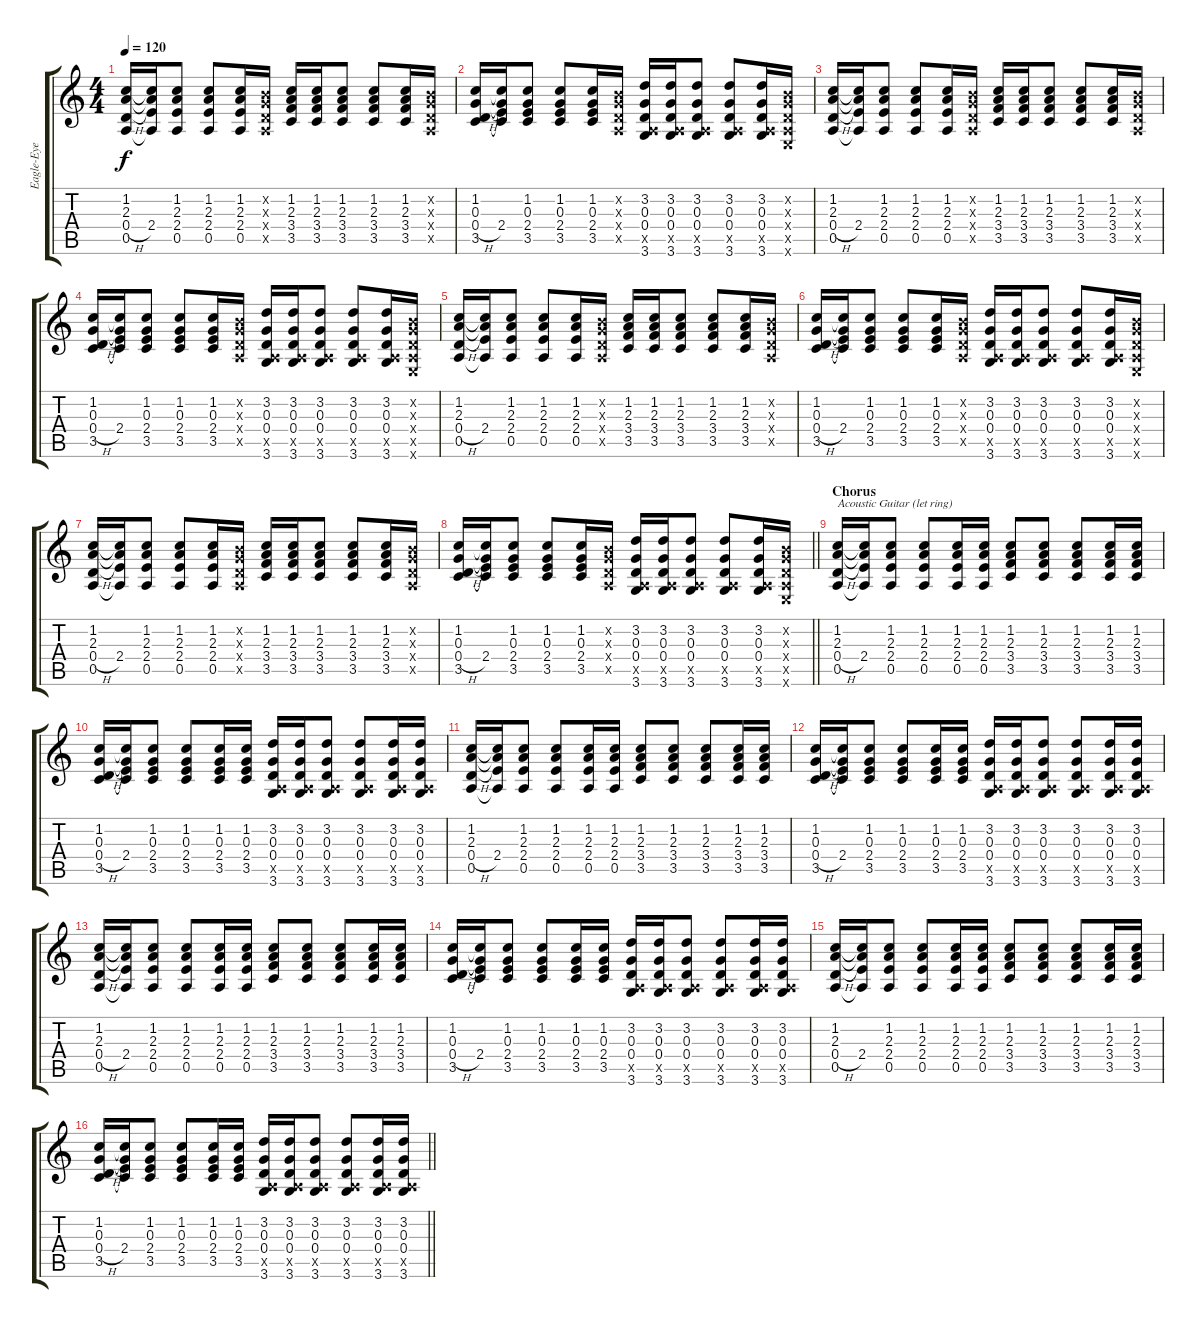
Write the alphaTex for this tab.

\track ("Eagle-Eye Cherry Guitar" "Eagle-Eye ") {instrument electricguitarmuted}
\staff {score tabs}
\tuning (E4 B3 G3 D3 A2 E2) {hide}
\ts (4 4)
\tempo 120
\clef g2
\ks c
(1.2 2.3 0.4{h} 0.5).16{dy f} (1.2{t} 2.3{t} 2.4 0.5{t}).16 (1.2 2.3 2.4 0.5).8 (1.2 2.3 2.4 0.5).8 (1.2 2.3 2.4 0.5).16 (0.2{x} 0.3{x} 0.4{x} 0.5{x}).16 (1.2 2.3 3.4 3.5).16 (1.2 2.3 3.4 3.5).16 (1.2 2.3 3.4 3.5).8 (1.2 2.3 3.4 3.5).8 (1.2 2.3 3.4 3.5).16 (0.2{x} 0.3{x} 0.4{x} 0.5{x}).16 |
(1.2 0.3 0.4{h} 3.5).16 (1.2{t} 0.3{t} 2.4 3.5{t}).16 (1.2 0.3 2.4 3.5).8 (1.2 0.3 2.4 3.5).8 (1.2 0.3 2.4 3.5).16 (0.2{x} 0.3{x} 0.4{x} 0.5{x}).16 (3.2 0.3 0.4 0.5{x} 3.6).16 (3.2 0.3 0.4 0.5{x} 3.6).16 (3.2 0.3 0.4 0.5{x} 3.6).8 (3.2 0.3 0.4 0.5{x} 3.6).8 (3.2 0.3 0.4 0.5{x} 3.6).16 (0.2{x} 0.3{x} 0.4{x} 0.5{x} 0.6{x}).16 |
(1.2 2.3 0.4{h} 0.5).16 (1.2{t} 2.3{t} 2.4 0.5{t}).16 (1.2 2.3 2.4 0.5).8 (1.2 2.3 2.4 0.5).8 (1.2 2.3 2.4 0.5).16 (0.2{x} 0.3{x} 0.4{x} 0.5{x}).16 (1.2 2.3 3.4 3.5).16 (1.2 2.3 3.4 3.5).16 (1.2 2.3 3.4 3.5).8 (1.2 2.3 3.4 3.5).8 (1.2 2.3 3.4 3.5).16 (0.2{x} 0.3{x} 0.4{x} 0.5{x}).16 |
(1.2 0.3 0.4{h} 3.5).16 (1.2{t} 0.3{t} 2.4 3.5{t}).16 (1.2 0.3 2.4 3.5).8 (1.2 0.3 2.4 3.5).8 (1.2 0.3 2.4 3.5).16 (0.2{x} 0.3{x} 0.4{x} 0.5{x}).16 (3.2 0.3 0.4 0.5{x} 3.6).16 (3.2 0.3 0.4 0.5{x} 3.6).16 (3.2 0.3 0.4 0.5{x} 3.6).8 (3.2 0.3 0.4 0.5{x} 3.6).8 (3.2 0.3 0.4 0.5{x} 3.6).16 (0.2{x} 0.3{x} 0.4{x} 0.5{x} 0.6{x}).16 |
(1.2 2.3 0.4{h} 0.5).16 (1.2{t} 2.3{t} 2.4 0.5{t}).16 (1.2 2.3 2.4 0.5).8 (1.2 2.3 2.4 0.5).8 (1.2 2.3 2.4 0.5).16 (0.2{x} 0.3{x} 0.4{x} 0.5{x}).16 (1.2 2.3 3.4 3.5).16 (1.2 2.3 3.4 3.5).16 (1.2 2.3 3.4 3.5).8 (1.2 2.3 3.4 3.5).8 (1.2 2.3 3.4 3.5).16 (0.2{x} 0.3{x} 0.4{x} 0.5{x}).16 |
(1.2 0.3 0.4{h} 3.5).16 (1.2{t} 0.3{t} 2.4 3.5{t}).16 (1.2 0.3 2.4 3.5).8 (1.2 0.3 2.4 3.5).8 (1.2 0.3 2.4 3.5).16 (0.2{x} 0.3{x} 0.4{x} 0.5{x}).16 (3.2 0.3 0.4 0.5{x} 3.6).16 (3.2 0.3 0.4 0.5{x} 3.6).16 (3.2 0.3 0.4 0.5{x} 3.6).8 (3.2 0.3 0.4 0.5{x} 3.6).8 (3.2 0.3 0.4 0.5{x} 3.6).16 (0.2{x} 0.3{x} 0.4{x} 0.5{x} 0.6{x}).16 |
(1.2 2.3 0.4{h} 0.5).16 (1.2{t} 2.3{t} 2.4 0.5{t}).16 (1.2 2.3 2.4 0.5).8 (1.2 2.3 2.4 0.5).8 (1.2 2.3 2.4 0.5).16 (0.2{x} 0.3{x} 0.4{x} 0.5{x}).16 (1.2 2.3 3.4 3.5).16 (1.2 2.3 3.4 3.5).16 (1.2 2.3 3.4 3.5).8 (1.2 2.3 3.4 3.5).8 (1.2 2.3 3.4 3.5).16 (0.2{x} 0.3{x} 0.4{x} 0.5{x}).16 |
\barLineRight lightlight
(1.2 0.3 0.4{h} 3.5).16 (1.2{t} 0.3{t} 2.4 3.5{t}).16 (1.2 0.3 2.4 3.5).8 (1.2 0.3 2.4 3.5).8 (1.2 0.3 2.4 3.5).16 (0.2{x} 0.3{x} 0.4{x} 0.5{x}).16 (3.2 0.3 0.4 0.5{x} 3.6).16 (3.2 0.3 0.4 0.5{x} 3.6).16 (3.2 0.3 0.4 0.5{x} 3.6).8 (3.2 0.3 0.4 0.5{x} 3.6).8 (3.2 0.3 0.4 0.5{x} 3.6).16 (0.2{x} 0.3{x} 0.4{x} 0.5{x} 0.6{x}).16 |
\section ("" "Chorus")
(1.2 2.3 0.4{h} 0.5).16{txt "Acoustic Guitar (let ring)" instrument acousticguitarsteel} (1.2{t} 2.3{t} 2.4 0.5{t}).16 (1.2 2.3 2.4 0.5).8 (1.2 2.3 2.4 0.5).8 (1.2 2.3 2.4 0.5).16 (1.2 2.3 2.4 0.5).16 (1.2 2.3 3.4 3.5).8 (1.2 2.3 3.4 3.5).8 (1.2 2.3 3.4 3.5).8 (1.2 2.3 3.4 3.5).16 (1.2 2.3 3.4 3.5).16 |
(1.2 0.3 0.4{h} 3.5).16 (1.2{t} 0.3{t} 2.4 3.5{t}).16 (1.2 0.3 2.4 3.5).8 (1.2 0.3 2.4 3.5).8 (1.2 0.3 2.4 3.5).16 (1.2 0.3 2.4 3.5).16 (3.2 0.3 0.4 0.5{x} 3.6).16 (3.2 0.3 0.4 0.5{x} 3.6).16 (3.2 0.3 0.4 0.5{x} 3.6).8 (3.2 0.3 0.4 0.5{x} 3.6).8 (3.2 0.3 0.4 0.5{x} 3.6).16 (3.2 0.3 0.4 0.5{x} 3.6).16 |
(1.2 2.3 0.4{h} 0.5).16 (1.2{t} 2.3{t} 2.4 0.5{t}).16 (1.2 2.3 2.4 0.5).8 (1.2 2.3 2.4 0.5).8 (1.2 2.3 2.4 0.5).16 (1.2 2.3 2.4 0.5).16 (1.2 2.3 3.4 3.5).8 (1.2 2.3 3.4 3.5).8 (1.2 2.3 3.4 3.5).8 (1.2 2.3 3.4 3.5).16 (1.2 2.3 3.4 3.5).16 |
(1.2 0.3 0.4{h} 3.5).16 (1.2{t} 0.3{t} 2.4 3.5{t}).16 (1.2 0.3 2.4 3.5).8 (1.2 0.3 2.4 3.5).8 (1.2 0.3 2.4 3.5).16 (1.2 0.3 2.4 3.5).16 (3.2 0.3 0.4 0.5{x} 3.6).16 (3.2 0.3 0.4 0.5{x} 3.6).16 (3.2 0.3 0.4 0.5{x} 3.6).8 (3.2 0.3 0.4 0.5{x} 3.6).8 (3.2 0.3 0.4 0.5{x} 3.6).16 (3.2 0.3 0.4 0.5{x} 3.6).16 |
(1.2 2.3 0.4{h} 0.5).16 (1.2{t} 2.3{t} 2.4 0.5{t}).16 (1.2 2.3 2.4 0.5).8 (1.2 2.3 2.4 0.5).8 (1.2 2.3 2.4 0.5).16 (1.2 2.3 2.4 0.5).16 (1.2 2.3 3.4 3.5).8 (1.2 2.3 3.4 3.5).8 (1.2 2.3 3.4 3.5).8 (1.2 2.3 3.4 3.5).16 (1.2 2.3 3.4 3.5).16 |
(1.2 0.3 0.4{h} 3.5).16 (1.2{t} 0.3{t} 2.4 3.5{t}).16 (1.2 0.3 2.4 3.5).8 (1.2 0.3 2.4 3.5).8 (1.2 0.3 2.4 3.5).16 (1.2 0.3 2.4 3.5).16 (3.2 0.3 0.4 0.5{x} 3.6).16 (3.2 0.3 0.4 0.5{x} 3.6).16 (3.2 0.3 0.4 0.5{x} 3.6).8 (3.2 0.3 0.4 0.5{x} 3.6).8 (3.2 0.3 0.4 0.5{x} 3.6).16 (3.2 0.3 0.4 0.5{x} 3.6).16 |
(1.2 2.3 0.4{h} 0.5).16 (1.2{t} 2.3{t} 2.4 0.5{t}).16 (1.2 2.3 2.4 0.5).8 (1.2 2.3 2.4 0.5).8 (1.2 2.3 2.4 0.5).16 (1.2 2.3 2.4 0.5).16 (1.2 2.3 3.4 3.5).8 (1.2 2.3 3.4 3.5).8 (1.2 2.3 3.4 3.5).8 (1.2 2.3 3.4 3.5).16 (1.2 2.3 3.4 3.5).16 |
\barLineRight lightlight
(1.2 0.3 0.4{h} 3.5).16 (1.2{t} 0.3{t} 2.4 3.5{t}).16 (1.2 0.3 2.4 3.5).8 (1.2 0.3 2.4 3.5).8 (1.2 0.3 2.4 3.5).16 (1.2 0.3 2.4 3.5).16 (3.2 0.3 0.4 0.5{x} 3.6).16 (3.2 0.3 0.4 0.5{x} 3.6).16 (3.2 0.3 0.4 0.5{x} 3.6).8 (3.2 0.3 0.4 0.5{x} 3.6).8 (3.2 0.3 0.4 0.5{x} 3.6).16 (3.2 0.3 0.4 0.5{x} 3.6).16
